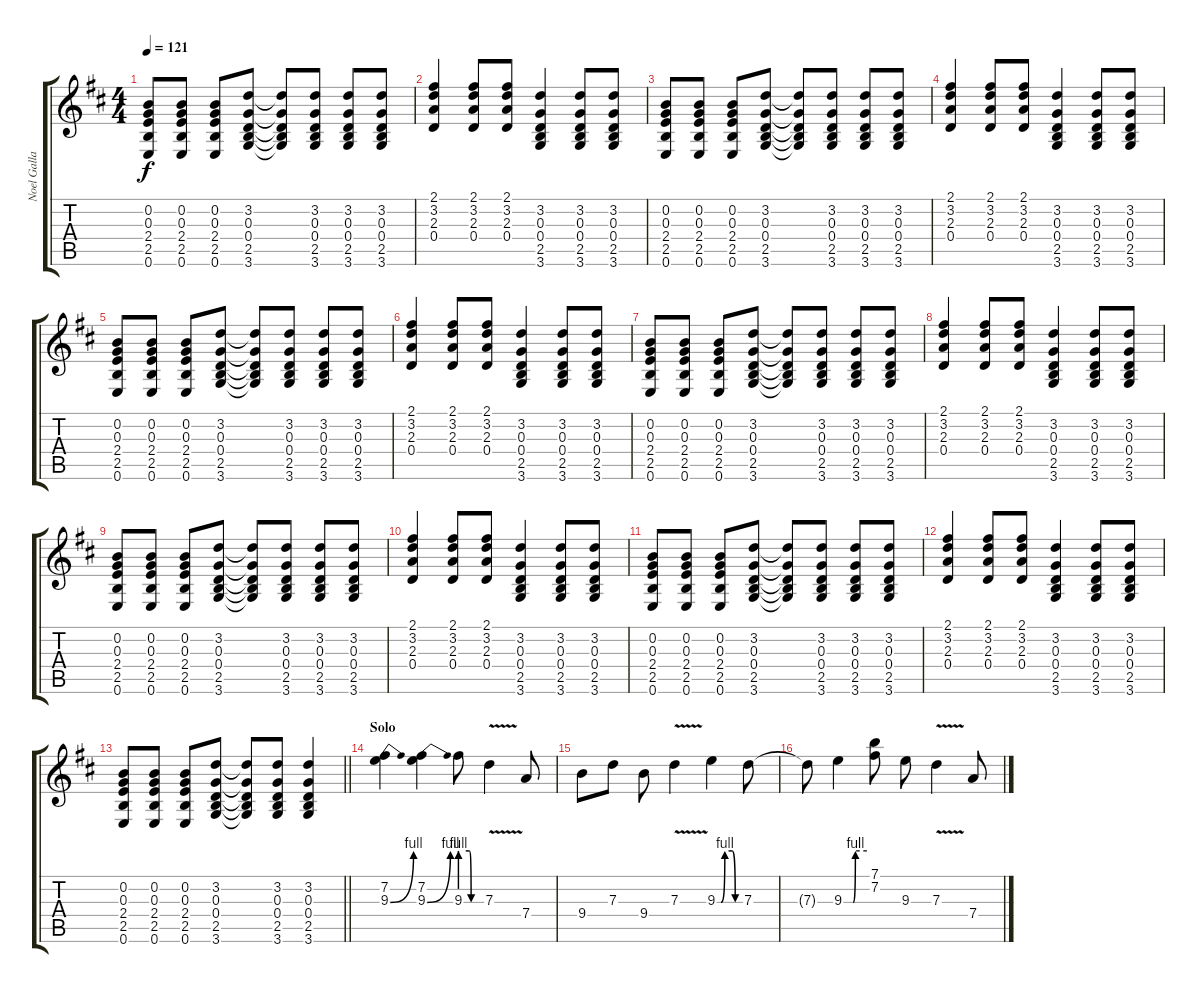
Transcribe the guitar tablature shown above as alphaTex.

\track ("Noel Gallagher" "Noel Galla") {instrument overdrivenguitar}
\staff {score tabs}
\tuning (E4 B3 G3 D3 A2 E2) {hide}
\ts (4 4)
\tempo 121
\clef g2
\ks d
(0.2 0.3 2.4 2.5 0.6).8{dy f} (0.2 0.3 2.4 2.5 0.6).8 (0.2 0.3 2.4 2.5 0.6).8 (3.2 0.3 0.4 2.5 3.6).8 (3.2{t} 0.3{t} 0.4{t} 2.5{t} 3.6{t}).8 (3.2 0.3 0.4 2.5 3.6).8 (3.2 0.3 0.4 2.5 3.6).8 (3.2 0.3 0.4 2.5 3.6).8 |
(2.1 3.2 2.3 0.4).4 (2.1 3.2 2.3 0.4).8 (2.1 3.2 2.3 0.4).8 (3.2 0.3 0.4 2.5 3.6).4 (3.2 0.3 0.4 2.5 3.6).8 (3.2 0.3 0.4 2.5 3.6).8 |
(0.2 0.3 2.4 2.5 0.6).8 (0.2 0.3 2.4 2.5 0.6).8 (0.2 0.3 2.4 2.5 0.6).8 (3.2 0.3 0.4 2.5 3.6).8 (3.2{t} 0.3{t} 0.4{t} 2.5{t} 3.6{t}).8 (3.2 0.3 0.4 2.5 3.6).8 (3.2 0.3 0.4 2.5 3.6).8 (3.2 0.3 0.4 2.5 3.6).8 |
(2.1 3.2 2.3 0.4).4 (2.1 3.2 2.3 0.4).8 (2.1 3.2 2.3 0.4).8 (3.2 0.3 0.4 2.5 3.6).4 (3.2 0.3 0.4 2.5 3.6).8 (3.2 0.3 0.4 2.5 3.6).8 |
(0.2 0.3 2.4 2.5 0.6).8 (0.2 0.3 2.4 2.5 0.6).8 (0.2 0.3 2.4 2.5 0.6).8 (3.2 0.3 0.4 2.5 3.6).8 (3.2{t} 0.3{t} 0.4{t} 2.5{t} 3.6{t}).8 (3.2 0.3 0.4 2.5 3.6).8 (3.2 0.3 0.4 2.5 3.6).8 (3.2 0.3 0.4 2.5 3.6).8 |
(2.1 3.2 2.3 0.4).4 (2.1 3.2 2.3 0.4).8 (2.1 3.2 2.3 0.4).8 (3.2 0.3 0.4 2.5 3.6).4 (3.2 0.3 0.4 2.5 3.6).8 (3.2 0.3 0.4 2.5 3.6).8 |
(0.2 0.3 2.4 2.5 0.6).8 (0.2 0.3 2.4 2.5 0.6).8 (0.2 0.3 2.4 2.5 0.6).8 (3.2 0.3 0.4 2.5 3.6).8 (3.2{t} 0.3{t} 0.4{t} 2.5{t} 3.6{t}).8 (3.2 0.3 0.4 2.5 3.6).8 (3.2 0.3 0.4 2.5 3.6).8 (3.2 0.3 0.4 2.5 3.6).8 |
(2.1 3.2 2.3 0.4).4 (2.1 3.2 2.3 0.4).8 (2.1 3.2 2.3 0.4).8 (3.2 0.3 0.4 2.5 3.6).4 (3.2 0.3 0.4 2.5 3.6).8 (3.2 0.3 0.4 2.5 3.6).8 |
(0.2 0.3 2.4 2.5 0.6).8 (0.2 0.3 2.4 2.5 0.6).8 (0.2 0.3 2.4 2.5 0.6).8 (3.2 0.3 0.4 2.5 3.6).8 (3.2{t} 0.3{t} 0.4{t} 2.5{t} 3.6{t}).8 (3.2 0.3 0.4 2.5 3.6).8 (3.2 0.3 0.4 2.5 3.6).8 (3.2 0.3 0.4 2.5 3.6).8 |
(2.1 3.2 2.3 0.4).4 (2.1 3.2 2.3 0.4).8 (2.1 3.2 2.3 0.4).8 (3.2 0.3 0.4 2.5 3.6).4 (3.2 0.3 0.4 2.5 3.6).8 (3.2 0.3 0.4 2.5 3.6).8 |
(0.2 0.3 2.4 2.5 0.6).8 (0.2 0.3 2.4 2.5 0.6).8 (0.2 0.3 2.4 2.5 0.6).8 (3.2 0.3 0.4 2.5 3.6).8 (3.2{t} 0.3{t} 0.4{t} 2.5{t} 3.6{t}).8 (3.2 0.3 0.4 2.5 3.6).8 (3.2 0.3 0.4 2.5 3.6).8 (3.2 0.3 0.4 2.5 3.6).8 |
(2.1 3.2 2.3 0.4).4 (2.1 3.2 2.3 0.4).8 (2.1 3.2 2.3 0.4).8 (3.2 0.3 0.4 2.5 3.6).4 (3.2 0.3 0.4 2.5 3.6).8 (3.2 0.3 0.4 2.5 3.6).8 |
\barLineRight lightlight
(0.2 0.3 2.4 2.5 0.6).8 (0.2 0.3 2.4 2.5 0.6).8 (0.2 0.3 2.4 2.5 0.6).8 (3.2 0.3 0.4 2.5 3.6).8 (3.2{t} 0.3{t} 0.4{t} 2.5{t} 3.6{t}).8 (3.2 0.3 0.4 2.5 3.6).8 (3.2 0.3 0.4 2.5 3.6).4 |
\section ("" "Solo")
(7.2 9.3{be (bend 0 0 60 4)}).4 (7.2 9.3{be (bend 0 0 60 4)}).4 9.3{be (custom 0 4 26 4 31 0 60 0)}.8 7.3{v}.4 7.4.8 |
9.4.8 7.3.8 9.4.8 7.3{v}.4 9.3{be (custom 0 0 10 0 20 4 39 4 47 0 60 0)}.4 7.3.8 |
7.3{t}.8 9.3{be (custom 0 0 24 0 30 4 60 4)}.4 (7.1 7.2).8 9.3.8 7.3{v}.4 7.4.8
